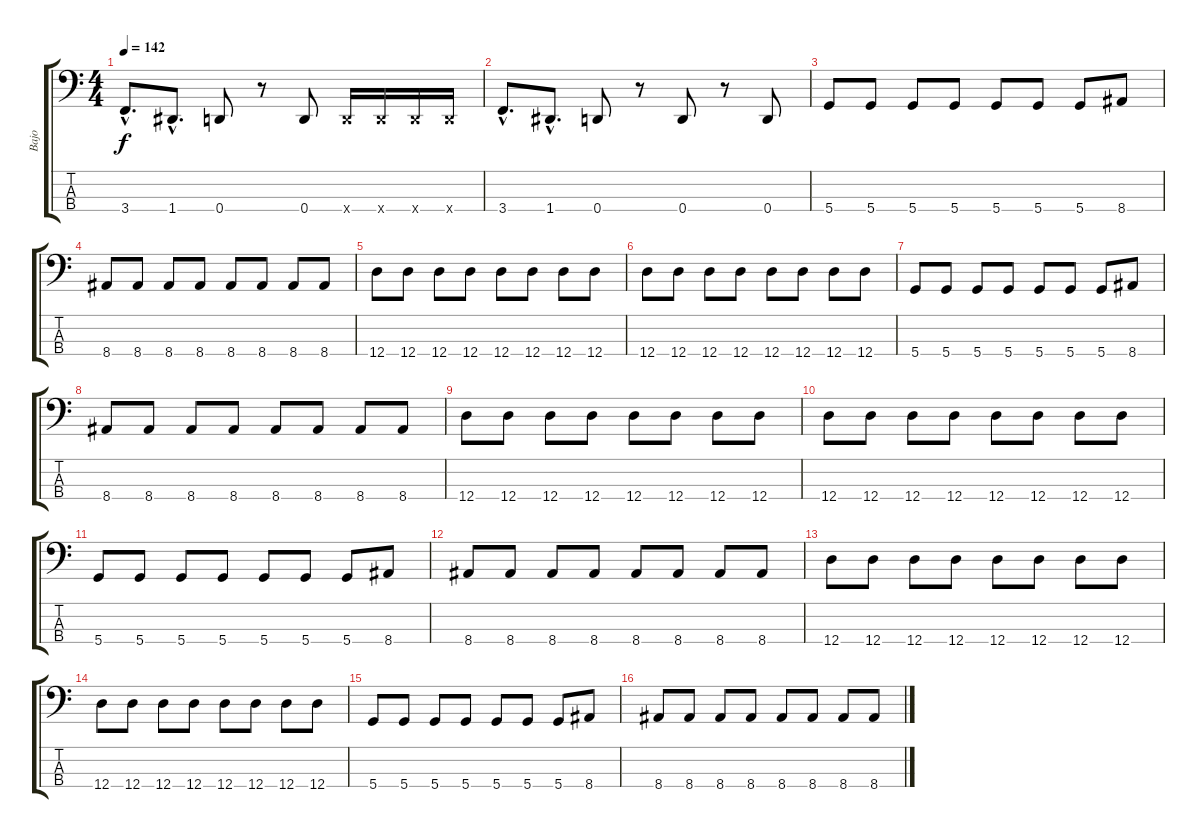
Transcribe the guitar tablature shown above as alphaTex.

\track ("Bajo" "Bajo") {instrument electricbassfinger}
\staff {score tabs}
\tuning (G2 D2 A1 D1) {hide}
\ts (4 4)
\tempo 142
\clef f4
\ks c
3.4{hac}.8{d dy f} 1.4{hac}.8{d} 0.4.8 r.8 0.4.8 0.4{x}.16 0.4{x}.16 0.4{x}.16 0.4{x}.16 |
3.4{hac}.8{d} 1.4{hac}.8{d} 0.4.8 r.8 0.4.8 r.8 0.4.8 |
5.4.8 5.4.8 5.4.8 5.4.8 5.4.8 5.4.8 5.4.8 8.4.8 |
8.4.8 8.4.8 8.4.8 8.4.8 8.4.8 8.4.8 8.4.8 8.4.8 |
12.4.8 12.4.8 12.4.8 12.4.8 12.4.8 12.4.8 12.4.8 12.4.8 |
12.4.8 12.4.8 12.4.8 12.4.8 12.4.8 12.4.8 12.4.8 12.4.8 |
5.4.8 5.4.8 5.4.8 5.4.8 5.4.8 5.4.8 5.4.8 8.4.8 |
8.4.8 8.4.8 8.4.8 8.4.8 8.4.8 8.4.8 8.4.8 8.4.8 |
12.4.8 12.4.8 12.4.8 12.4.8 12.4.8 12.4.8 12.4.8 12.4.8 |
12.4.8 12.4.8 12.4.8 12.4.8 12.4.8 12.4.8 12.4.8 12.4.8 |
5.4.8 5.4.8 5.4.8 5.4.8 5.4.8 5.4.8 5.4.8 8.4.8 |
8.4.8 8.4.8 8.4.8 8.4.8 8.4.8 8.4.8 8.4.8 8.4.8 |
12.4.8 12.4.8 12.4.8 12.4.8 12.4.8 12.4.8 12.4.8 12.4.8 |
12.4.8 12.4.8 12.4.8 12.4.8 12.4.8 12.4.8 12.4.8 12.4.8 |
5.4.8 5.4.8 5.4.8 5.4.8 5.4.8 5.4.8 5.4.8 8.4.8 |
8.4.8 8.4.8 8.4.8 8.4.8 8.4.8 8.4.8 8.4.8 8.4.8
